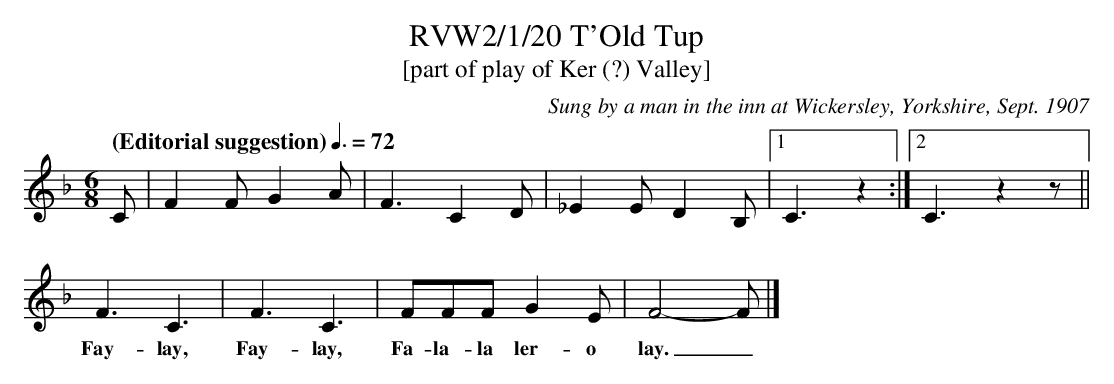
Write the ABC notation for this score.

X:1
T:RVW2/1/20 T'Old Tup
T:[part of play of Ker (?) Valley]
C:Sung by a man in the inn at Wickersley, Yorkshire, Sept. 1907
L:1/8
Q:"(Editorial suggestion)" 3/8=72
M:6/8
K:F
C | F2 F G2 A | F3 C2 D | _E2 E D2 B, |1 C3 z2 :|2 C3 z2 z ||
F3 C3 |F3 C3 | FFF G2 E | F4- F |]
w: Fay-lay, Fay-lay, Fa-la-la ler-o lay._
